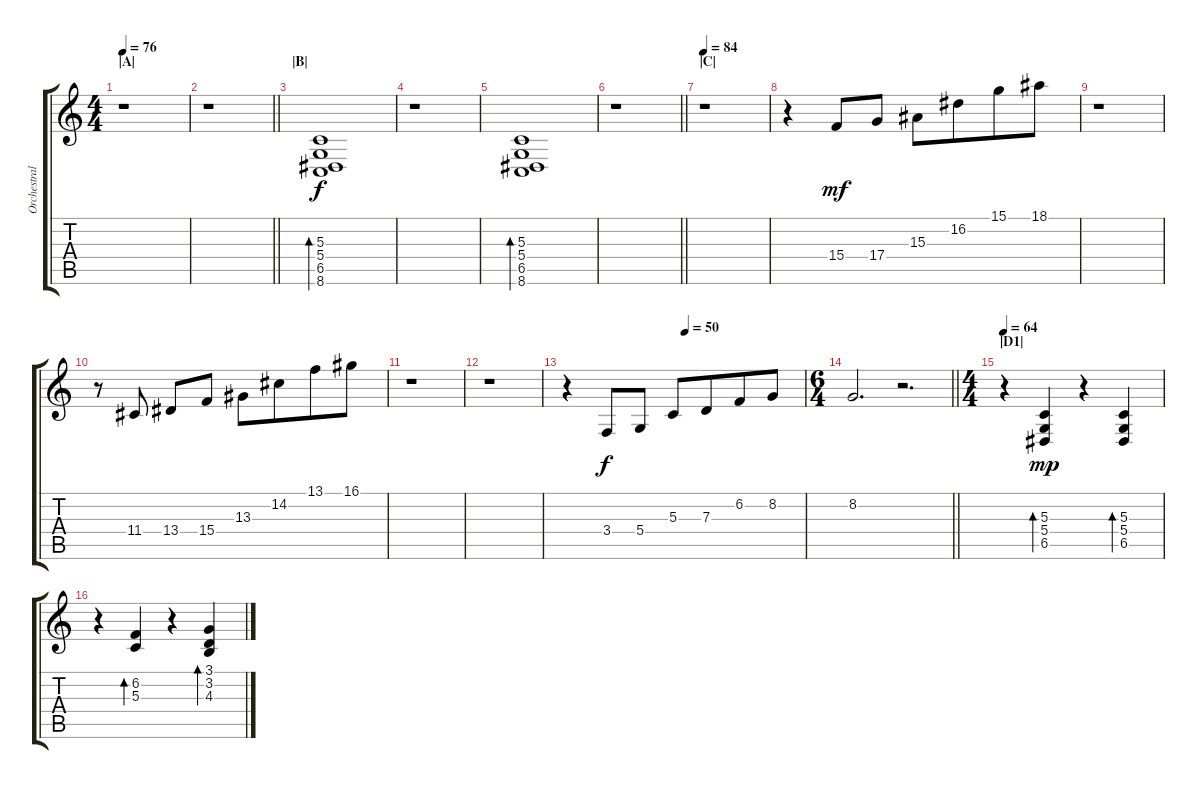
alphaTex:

\track ("Orchestral Harp" "Orchestral") {instrument orchestralharp}
\staff {score tabs}
\tuning (E4 B3 G3 D3 A2 E2) {hide}
\ts (4 4)
\section ("" "|A|")
\tempo 76
\clef g2
\ks c
r.1{dy f instrument orchestralharp} |
\barLineRight lightlight
r.1 |
\section ("" "|B|")
(5.3 5.4 6.5 8.6).1{bd 240} |
r.1 |
(5.3 5.4 6.5 8.6).1{bd 240} |
\barLineRight lightlight
r.1 |
\section ("" "|C|")
\tempo 84
r.1 |
r.4 15.4.8{dy mf} 17.4.8 15.3.8 16.2.8{beam merge} 15.1.8 18.1.8 |
r.1 |
r.8 11.4.8 13.4.8 15.4.8 13.3.8 14.2.8{beam merge} 13.1.8 16.1.8 |
r.1 |
r.1 |
\tempo (50 0.5)
r.4 3.4.8{dy f} 5.4.8 5.3.8 7.3.8{beam merge} 6.2.8 8.2.8 |
\ts (6 4)
\barLineRight lightlight
8.2.2{d} r.2{d} |
\ts (4 4)
\section ("" "|D1|")
\tempo 64
r.4{balance 4} (5.3 5.4 6.5).4{bd 60 dy mp} r.4 (5.3 5.4 6.5).4{bd 60} |
r.4 (6.2 5.3).4{bd 60} r.4 (3.1 3.2 4.3).4{bd 60}
